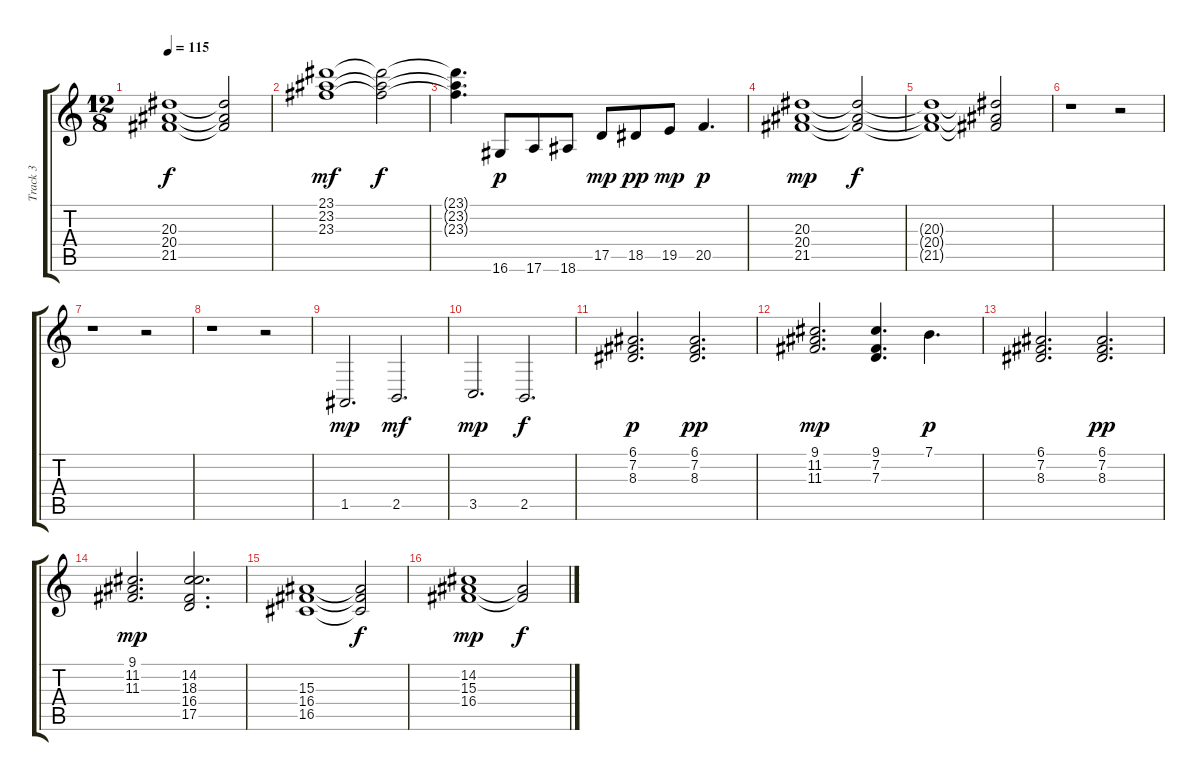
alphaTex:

\track ("Track 3" "Track 3") {instrument electricpiano1}
\staff {score tabs}
\tuning (E4 B3 G3 D3 A2 E2) {hide}
\ts (12 8)
\tempo 115
\clef g2
\ks c
(20.3{t} 20.4{t} 21.5{t}).1{dy f} (20.3{t} 20.4{t} 21.5{t}).2 |
(23.1 23.2 23.3).1{dy mf} (23.1{t} 23.2{t} 23.3{t}).2{dy f} |
(23.1{t} 23.2{t} 23.3{t}).4{d} 16.6.8{dy p} 17.6.8 18.6.8 17.5.8{dy mp} 18.5.8{dy pp} 19.5.8{dy mp} 20.5.4{d dy p} |
(20.3 20.4 21.5).1{dy mp} (20.3{t} 20.4{t} 21.5{t}).2{dy f} |
(20.3{t} 20.4{t} 21.5{t}).1 (20.3{t} 20.4{t} 21.5{t}).2 |
r.1 r.2 |
r.1 r.2 |
r.1 r.2 |
1.5.2{d dy mp balance 14 instrument electricguitarclean} 2.5.2{d dy mf} |
3.5.2{d dy mp} 2.5.2{d dy f} |
(6.1 7.2 8.3).2{d dy p balance 8 instrument electricpiano1} (6.1 7.2 8.3).2{d dy pp} |
(9.1 11.2 11.3).2{d dy mp} (9.1 7.2 7.3).4{d} 7.1.4{d dy p} |
(6.1 7.2 8.3).2{d} (6.1 7.2 8.3).2{d dy pp} |
(9.1 11.2 11.3).2{d dy mp} (14.2 18.3 16.4 17.5).2{d} |
(15.3 16.4 16.5).1 (15.3{t} 16.4{t} 16.5{t}).2{dy f} |
(14.2 15.3 16.4).1{dy mp} (15.3{t} 16.4{t}).2{dy f}
